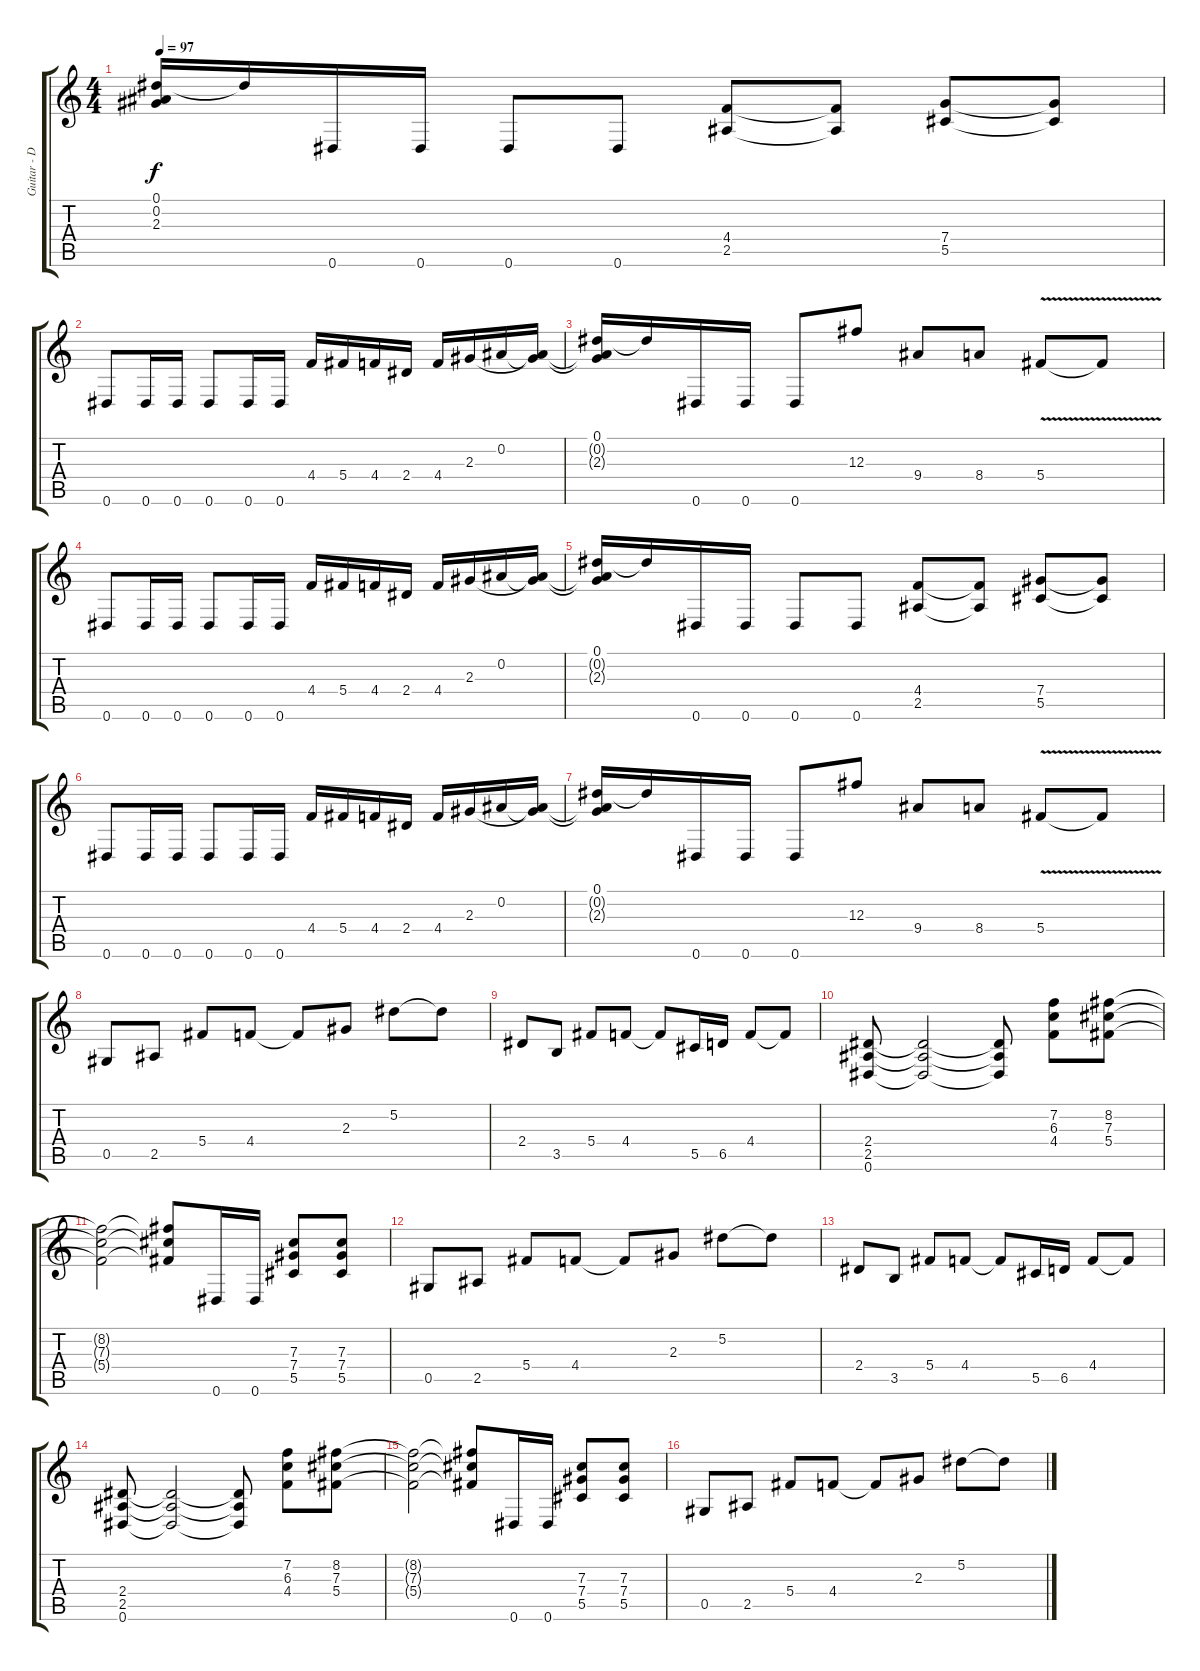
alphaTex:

\track ("Guitar - Distortion" "Guitar - D") {instrument distortionguitar}
\staff {score tabs}
\tuning (Eb4 Bb3 Gb3 Db3 Ab2 Eb2) {hide}
\ts (4 4)
\tempo 97
\clef g2
\ks c
(0.1 0.2{t} 2.3{t}).16{dy f} 0.1{t}.16 0.6.16 0.6.16 0.6.8 0.6.8 (4.4 2.5).8 (4.4{t} 2.5{t}).8 (7.4 5.5).8 (7.4{t} 5.5{t}).8 |
0.6.8 0.6.16 0.6.16 0.6.8 0.6.16 0.6.16 4.4.16 5.4.16 4.4.16 2.4.16 4.4.16 2.3.16 0.2.16 (0.2{t} 2.3{t}).16 |
(0.1 0.2{t} 2.3{t}).16 0.1{t}.16 0.6.16 0.6.16 0.6.8 12.3.8 9.4.8 8.4.8 5.4{v}.8 5.4{t}.8 |
0.6.8 0.6.16 0.6.16 0.6.8 0.6.16 0.6.16 4.4.16 5.4.16 4.4.16 2.4.16 4.4.16 2.3.16 0.2.16 (0.2{t} 2.3{t}).16 |
(0.1 0.2{t} 2.3{t}).16 0.1{t}.16 0.6.16 0.6.16 0.6.8 0.6.8 (4.4 2.5).8 (4.4{t} 2.5{t}).8 (7.4 5.5).8 (7.4{t} 5.5{t}).8 |
0.6.8 0.6.16 0.6.16 0.6.8 0.6.16 0.6.16 4.4.16 5.4.16 4.4.16 2.4.16 4.4.16 2.3.16 0.2.16 (0.2{t} 2.3{t}).16 |
(0.1 0.2{t} 2.3{t}).16 0.1{t}.16 0.6.16 0.6.16 0.6.8 12.3.8 9.4.8 8.4.8 5.4{v}.8 5.4{t}.8 |
0.5.8 2.5.8 5.4.8 4.4.8 4.4{t}.8 2.3.8 5.2.8 5.2{t}.8 |
2.4.8 3.5.8 5.4.8 4.4.8 4.4{t}.8 5.5.16 6.5.16 4.4.8 4.4{t}.8 |
(2.4 2.5 0.6).8 (2.4{t} 2.5{t} 0.6{t}).2 (2.4{t} 2.5{t} 0.6{t}).8 (7.2 6.3 4.4).8 (8.2 7.3 5.4).8 |
(8.2{t} 7.3{t} 5.4{t}).2 (8.2{t} 7.3{t} 5.4{t}).8 0.6.16 0.6.16 (7.3 7.4 5.5).8 (7.3 7.4 5.5).8 |
0.5.8 2.5.8 5.4.8 4.4.8 4.4{t}.8 2.3.8 5.2.8 5.2{t}.8 |
2.4.8 3.5.8 5.4.8 4.4.8 4.4{t}.8 5.5.16 6.5.16 4.4.8 4.4{t}.8 |
(2.4 2.5 0.6).8 (2.4{t} 2.5{t} 0.6{t}).2 (2.4{t} 2.5{t} 0.6{t}).8 (7.2 6.3 4.4).8 (8.2 7.3 5.4).8 |
(8.2{t} 7.3{t} 5.4{t}).2 (8.2{t} 7.3{t} 5.4{t}).8 0.6.16 0.6.16 (7.3 7.4 5.5).8 (7.3 7.4 5.5).8 |
0.5.8 2.5.8 5.4.8 4.4.8 4.4{t}.8 2.3.8 5.2.8 5.2{t}.8
